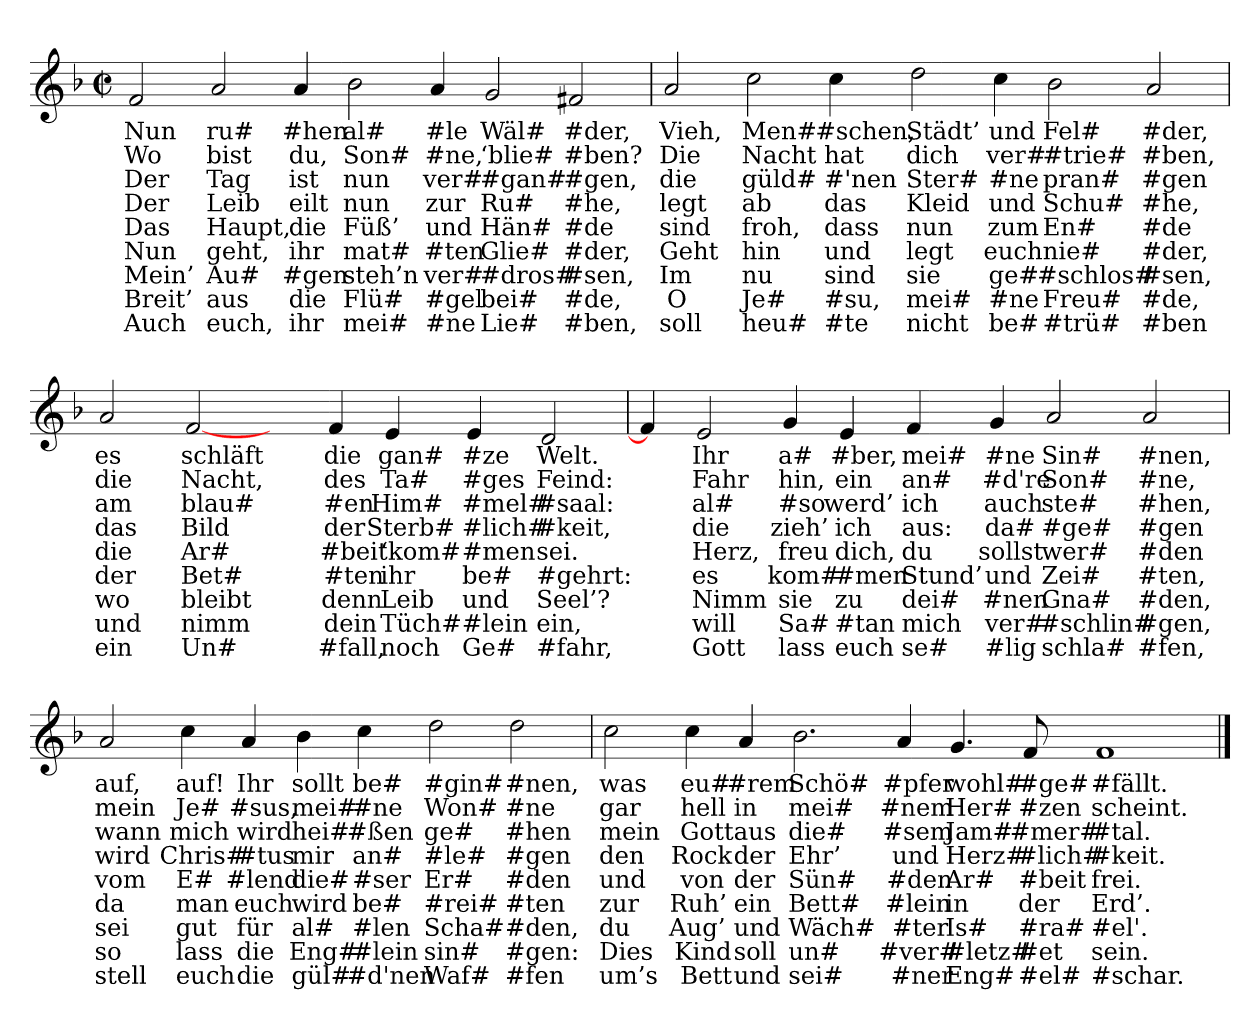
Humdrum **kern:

**kern	**text	**text	**text	**text	**text	**text	**text	**text	**text
*part1	*part1	*part1	*part1	*part1	*part1	*part1	*part1	*part1	*part1
*staff1	*staff1	*staff1	*staff1	*staff1	*staff1	*staff1	*staff1	*staff1	*staff1
*clefG2	*	*	*	*	*	*	*	*	*
*k[b-]	*	*	*	*	*	*	*	*	*
*M4/4	*	*	*	*	*	*	*	*	*
*met(c|)	*	*	*	*	*	*	*	*	*
=	=	=	=	=	=	=	=	=	=
2f	Nun	Wo	Der	Der	Das	Nun	Mein’	Breit’	Auch
2a	ru#	bist	Tag	Leib	Haupt,	geht,	Au#	aus	euch,
4a	#hen	du,	ist	eilt	die	ihr	#gen	die	ihr
2b-	al#	Son#	nun	nun	Füß’	mat#	steh’n	Flü#	mei#
4a	#le	#ne,	ver#	zur	und	#ten	ver#	#gel	#ne
2g	Wäl#	‘blie#	#gan#	Ru#	Hän#	Glie#	#dros#	bei#	Lie#
2f#X	#der,	#ben?	#gen,	#he,	#de	#der,	#sen,	#de,	#ben,
=	=	=	=	=	=	=	=	=	=
2a	Vieh,	Die	die	legt	sind	Geht	Im	O	soll
2cc	Men#	Nacht	güld#	ab	froh,	hin	nu	Je#	heu#
4cc	#schen,	hat	#'nen	das	dass	und	sind	#su,	#te
2dd	Städt’	dich	Ster#	Kleid	nun	legt	sie	mei#	nicht
4cc	und	ver#	#ne	und	zum	euch	ge#	#ne	be#
2b-	Fel#	#trie#	pran#	Schu#	En#	nie#	#schlos#	Freu#	#trü#
2a	#der,	#ben,	#gen	#he,	#de	#der,	#sen,	#de,	#ben
=	=	=	=	=	=	=	=	=	=
2a	es	die	am	das	die	der	wo	und	ein
[2f	schläft	Nacht,	blau#	Bild	Ar#	Bet#	bleibt	nimm	Un#
4ryy	.	.	.	.	.	.	.	.	.
4f	die	des	#en	der	#beit	#ten	denn	dein	#fall,
4e	gan#	Ta#	Him#	Sterb#	‘kom#	ihr	Leib	Tüch#	noch
4e	#ze	#ges	#mel#	#lich#	#men	be#	und	#lein	Ge#
2d	Welt.	Feind:	#saal:	#keit,	sei.	#gehrt:	Seel’?	ein,	#fahr,
=	=	=	=	=	=	=	=	=	=
4f]	.	.	.	.	.	.	.	.	.
2e	Ihr	Fahr	al#	die	Herz,	es	Nimm	will	Gott
4g	a#	hin,	#so	zieh’	freu	kom#	sie	Sa#	lass
4e	#ber,	ein	werd’	ich	dich,	#men	zu	#tan	euch
4f	mei#	an#	ich	aus:	du	Stund’	dei#	mich	se#
4g	#ne	#d're	auch	da#	sollst	und	#nen	ver#	#lig
2a	Sin#	Son#	ste#	#ge#	wer#	Zei#	Gna#	#schlin#	schla#
2a	#nen,	#ne,	#hen,	#gen	#den	#ten,	#den,	#gen,	#fen,
=	=	=	=	=	=	=	=	=	=
2a	auf,	mein	wann	wird	vom	da	sei	so	stell
4cc	auf!	Je#	mich	Chris#	E#	man	gut	lass	euch
4a	Ihr	#sus,	wird	#tus	#lend	euch	für	die	die
4b-	sollt	mei#	hei#	mir	die#	wird	al#	Eng#	gül#
4cc	be#	#ne	#ßen	an#	#ser	be#	#len	#lein	#d'nen
2dd	#gin#	Won#	ge#	#le#	Er#	#rei#	Scha#	sin#	Waf#
2dd	#nen,	#ne	#hen	#gen	#den	#ten	#den,	#gen:	#fen
=	=	=	=	=	=	=	=	=	=
2cc	was	gar	mein	den	und	zur	du	Dies	um’s
4cc	eu#	hell	Gott	Rock	von	Ruh’	Aug’	Kind	Bett
4a	#rem	in	aus	der	der	ein	und	soll	und
2.b-	Schö#	mei#	die#	Ehr’	Sün#	Bett#	Wäch#	un#	sei#
4a	#pfer	#nem	#sem	und	#den	#lein	#ter	#ver#	#ner
4.g	wohl#	Her#	Jam#	Herz#	Ar#	in	Is#	#letz#	Eng#
8f	#ge#	#zen	#mer#	#lich#	#beit	der	#ra#	#et	#el#
1f	#fällt.	scheint.	#tal.	#keit.	frei.	Erd’.	#el'.	sein.	#schar.
==	==	==	==	==	==	==	==	==	==
*-	*-	*-	*-	*-	*-	*-	*-	*-	*-
